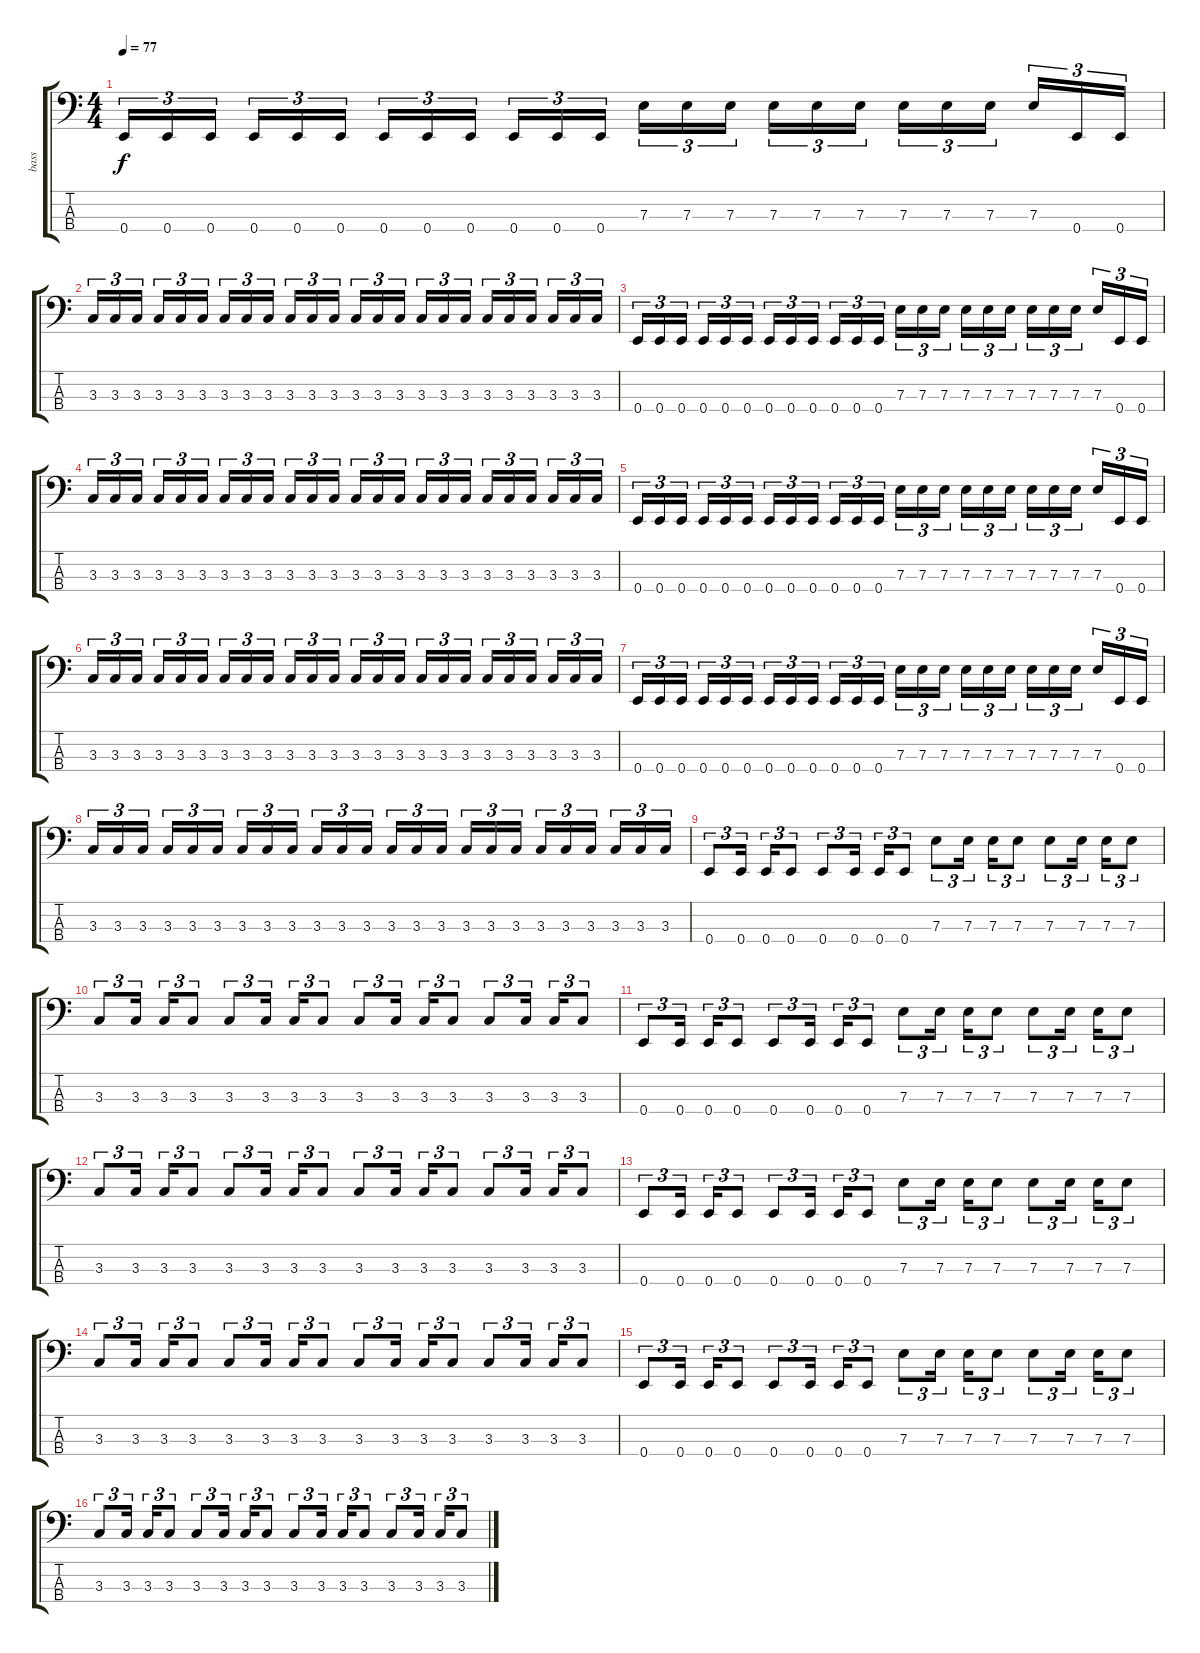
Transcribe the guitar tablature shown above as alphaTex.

\track ("bass" "bass") {instrument electricbassfinger}
\staff {score tabs}
\tuning (G2 D2 A1 E1) {hide}
\ts (4 4)
\tempo 77
\clef f4
\ks c
0.4.16{tu (3 2) dy f} 0.4.16{tu (3 2)} 0.4.16{tu (3 2)} 0.4.16{tu (3 2)} 0.4.16{tu (3 2)} 0.4.16{tu (3 2)} 0.4.16{tu (3 2)} 0.4.16{tu (3 2)} 0.4.16{tu (3 2)} 0.4.16{tu (3 2)} 0.4.16{tu (3 2)} 0.4.16{tu (3 2)} 7.3.16{tu (3 2)} 7.3.16{tu (3 2)} 7.3.16{tu (3 2)} 7.3.16{tu (3 2)} 7.3.16{tu (3 2)} 7.3.16{tu (3 2)} 7.3.16{tu (3 2)} 7.3.16{tu (3 2)} 7.3.16{tu (3 2)} 7.3.16{tu (3 2)} 0.4.16{tu (3 2)} 0.4.16{tu (3 2)} |
3.3.16{tu (3 2)} 3.3.16{tu (3 2)} 3.3.16{tu (3 2)} 3.3.16{tu (3 2)} 3.3.16{tu (3 2)} 3.3.16{tu (3 2)} 3.3.16{tu (3 2)} 3.3.16{tu (3 2)} 3.3.16{tu (3 2)} 3.3.16{tu (3 2)} 3.3.16{tu (3 2)} 3.3.16{tu (3 2)} 3.3.16{tu (3 2)} 3.3.16{tu (3 2)} 3.3.16{tu (3 2)} 3.3.16{tu (3 2)} 3.3.16{tu (3 2)} 3.3.16{tu (3 2)} 3.3.16{tu (3 2)} 3.3.16{tu (3 2)} 3.3.16{tu (3 2)} 3.3.16{tu (3 2)} 3.3.16{tu (3 2)} 3.3.16{tu (3 2)} |
0.4.16{tu (3 2)} 0.4.16{tu (3 2)} 0.4.16{tu (3 2)} 0.4.16{tu (3 2)} 0.4.16{tu (3 2)} 0.4.16{tu (3 2)} 0.4.16{tu (3 2)} 0.4.16{tu (3 2)} 0.4.16{tu (3 2)} 0.4.16{tu (3 2)} 0.4.16{tu (3 2)} 0.4.16{tu (3 2)} 7.3.16{tu (3 2)} 7.3.16{tu (3 2)} 7.3.16{tu (3 2)} 7.3.16{tu (3 2)} 7.3.16{tu (3 2)} 7.3.16{tu (3 2)} 7.3.16{tu (3 2)} 7.3.16{tu (3 2)} 7.3.16{tu (3 2)} 7.3.16{tu (3 2)} 0.4.16{tu (3 2)} 0.4.16{tu (3 2)} |
3.3.16{tu (3 2)} 3.3.16{tu (3 2)} 3.3.16{tu (3 2)} 3.3.16{tu (3 2)} 3.3.16{tu (3 2)} 3.3.16{tu (3 2)} 3.3.16{tu (3 2)} 3.3.16{tu (3 2)} 3.3.16{tu (3 2)} 3.3.16{tu (3 2)} 3.3.16{tu (3 2)} 3.3.16{tu (3 2)} 3.3.16{tu (3 2)} 3.3.16{tu (3 2)} 3.3.16{tu (3 2)} 3.3.16{tu (3 2)} 3.3.16{tu (3 2)} 3.3.16{tu (3 2)} 3.3.16{tu (3 2)} 3.3.16{tu (3 2)} 3.3.16{tu (3 2)} 3.3.16{tu (3 2)} 3.3.16{tu (3 2)} 3.3.16{tu (3 2)} |
0.4.16{tu (3 2)} 0.4.16{tu (3 2)} 0.4.16{tu (3 2)} 0.4.16{tu (3 2)} 0.4.16{tu (3 2)} 0.4.16{tu (3 2)} 0.4.16{tu (3 2)} 0.4.16{tu (3 2)} 0.4.16{tu (3 2)} 0.4.16{tu (3 2)} 0.4.16{tu (3 2)} 0.4.16{tu (3 2)} 7.3.16{tu (3 2)} 7.3.16{tu (3 2)} 7.3.16{tu (3 2)} 7.3.16{tu (3 2)} 7.3.16{tu (3 2)} 7.3.16{tu (3 2)} 7.3.16{tu (3 2)} 7.3.16{tu (3 2)} 7.3.16{tu (3 2)} 7.3.16{tu (3 2)} 0.4.16{tu (3 2)} 0.4.16{tu (3 2)} |
3.3.16{tu (3 2)} 3.3.16{tu (3 2)} 3.3.16{tu (3 2)} 3.3.16{tu (3 2)} 3.3.16{tu (3 2)} 3.3.16{tu (3 2)} 3.3.16{tu (3 2)} 3.3.16{tu (3 2)} 3.3.16{tu (3 2)} 3.3.16{tu (3 2)} 3.3.16{tu (3 2)} 3.3.16{tu (3 2)} 3.3.16{tu (3 2)} 3.3.16{tu (3 2)} 3.3.16{tu (3 2)} 3.3.16{tu (3 2)} 3.3.16{tu (3 2)} 3.3.16{tu (3 2)} 3.3.16{tu (3 2)} 3.3.16{tu (3 2)} 3.3.16{tu (3 2)} 3.3.16{tu (3 2)} 3.3.16{tu (3 2)} 3.3.16{tu (3 2)} |
0.4.16{tu (3 2)} 0.4.16{tu (3 2)} 0.4.16{tu (3 2)} 0.4.16{tu (3 2)} 0.4.16{tu (3 2)} 0.4.16{tu (3 2)} 0.4.16{tu (3 2)} 0.4.16{tu (3 2)} 0.4.16{tu (3 2)} 0.4.16{tu (3 2)} 0.4.16{tu (3 2)} 0.4.16{tu (3 2)} 7.3.16{tu (3 2)} 7.3.16{tu (3 2)} 7.3.16{tu (3 2)} 7.3.16{tu (3 2)} 7.3.16{tu (3 2)} 7.3.16{tu (3 2)} 7.3.16{tu (3 2)} 7.3.16{tu (3 2)} 7.3.16{tu (3 2)} 7.3.16{tu (3 2)} 0.4.16{tu (3 2)} 0.4.16{tu (3 2)} |
3.3.16{tu (3 2)} 3.3.16{tu (3 2)} 3.3.16{tu (3 2)} 3.3.16{tu (3 2)} 3.3.16{tu (3 2)} 3.3.16{tu (3 2)} 3.3.16{tu (3 2)} 3.3.16{tu (3 2)} 3.3.16{tu (3 2)} 3.3.16{tu (3 2)} 3.3.16{tu (3 2)} 3.3.16{tu (3 2)} 3.3.16{tu (3 2)} 3.3.16{tu (3 2)} 3.3.16{tu (3 2)} 3.3.16{tu (3 2)} 3.3.16{tu (3 2)} 3.3.16{tu (3 2)} 3.3.16{tu (3 2)} 3.3.16{tu (3 2)} 3.3.16{tu (3 2)} 3.3.16{tu (3 2)} 3.3.16{tu (3 2)} 3.3.16{tu (3 2)} |
0.4.8{tu (3 2)} 0.4.16{tu (3 2)} 0.4.16{tu (3 2)} 0.4.8{tu (3 2)} 0.4.8{tu (3 2)} 0.4.16{tu (3 2)} 0.4.16{tu (3 2)} 0.4.8{tu (3 2)} 7.3.8{tu (3 2)} 7.3.16{tu (3 2)} 7.3.16{tu (3 2)} 7.3.8{tu (3 2)} 7.3.8{tu (3 2)} 7.3.16{tu (3 2)} 7.3.16{tu (3 2)} 7.3.8{tu (3 2)} |
3.3.8{tu (3 2)} 3.3.16{tu (3 2)} 3.3.16{tu (3 2)} 3.3.8{tu (3 2)} 3.3.8{tu (3 2)} 3.3.16{tu (3 2)} 3.3.16{tu (3 2)} 3.3.8{tu (3 2)} 3.3.8{tu (3 2)} 3.3.16{tu (3 2)} 3.3.16{tu (3 2)} 3.3.8{tu (3 2)} 3.3.8{tu (3 2)} 3.3.16{tu (3 2)} 3.3.16{tu (3 2)} 3.3.8{tu (3 2)} |
0.4.8{tu (3 2)} 0.4.16{tu (3 2)} 0.4.16{tu (3 2)} 0.4.8{tu (3 2)} 0.4.8{tu (3 2)} 0.4.16{tu (3 2)} 0.4.16{tu (3 2)} 0.4.8{tu (3 2)} 7.3.8{tu (3 2)} 7.3.16{tu (3 2)} 7.3.16{tu (3 2)} 7.3.8{tu (3 2)} 7.3.8{tu (3 2)} 7.3.16{tu (3 2)} 7.3.16{tu (3 2)} 7.3.8{tu (3 2)} |
3.3.8{tu (3 2)} 3.3.16{tu (3 2)} 3.3.16{tu (3 2)} 3.3.8{tu (3 2)} 3.3.8{tu (3 2)} 3.3.16{tu (3 2)} 3.3.16{tu (3 2)} 3.3.8{tu (3 2)} 3.3.8{tu (3 2)} 3.3.16{tu (3 2)} 3.3.16{tu (3 2)} 3.3.8{tu (3 2)} 3.3.8{tu (3 2)} 3.3.16{tu (3 2)} 3.3.16{tu (3 2)} 3.3.8{tu (3 2)} |
0.4.8{tu (3 2)} 0.4.16{tu (3 2)} 0.4.16{tu (3 2)} 0.4.8{tu (3 2)} 0.4.8{tu (3 2)} 0.4.16{tu (3 2)} 0.4.16{tu (3 2)} 0.4.8{tu (3 2)} 7.3.8{tu (3 2)} 7.3.16{tu (3 2)} 7.3.16{tu (3 2)} 7.3.8{tu (3 2)} 7.3.8{tu (3 2)} 7.3.16{tu (3 2)} 7.3.16{tu (3 2)} 7.3.8{tu (3 2)} |
3.3.8{tu (3 2)} 3.3.16{tu (3 2)} 3.3.16{tu (3 2)} 3.3.8{tu (3 2)} 3.3.8{tu (3 2)} 3.3.16{tu (3 2)} 3.3.16{tu (3 2)} 3.3.8{tu (3 2)} 3.3.8{tu (3 2)} 3.3.16{tu (3 2)} 3.3.16{tu (3 2)} 3.3.8{tu (3 2)} 3.3.8{tu (3 2)} 3.3.16{tu (3 2)} 3.3.16{tu (3 2)} 3.3.8{tu (3 2)} |
0.4.8{tu (3 2)} 0.4.16{tu (3 2)} 0.4.16{tu (3 2)} 0.4.8{tu (3 2)} 0.4.8{tu (3 2)} 0.4.16{tu (3 2)} 0.4.16{tu (3 2)} 0.4.8{tu (3 2)} 7.3.8{tu (3 2)} 7.3.16{tu (3 2)} 7.3.16{tu (3 2)} 7.3.8{tu (3 2)} 7.3.8{tu (3 2)} 7.3.16{tu (3 2)} 7.3.16{tu (3 2)} 7.3.8{tu (3 2)} |
3.3.8{tu (3 2)} 3.3.16{tu (3 2)} 3.3.16{tu (3 2)} 3.3.8{tu (3 2)} 3.3.8{tu (3 2)} 3.3.16{tu (3 2)} 3.3.16{tu (3 2)} 3.3.8{tu (3 2)} 3.3.8{tu (3 2)} 3.3.16{tu (3 2)} 3.3.16{tu (3 2)} 3.3.8{tu (3 2)} 3.3.8{tu (3 2)} 3.3.16{tu (3 2)} 3.3.16{tu (3 2)} 3.3.8{tu (3 2)}
